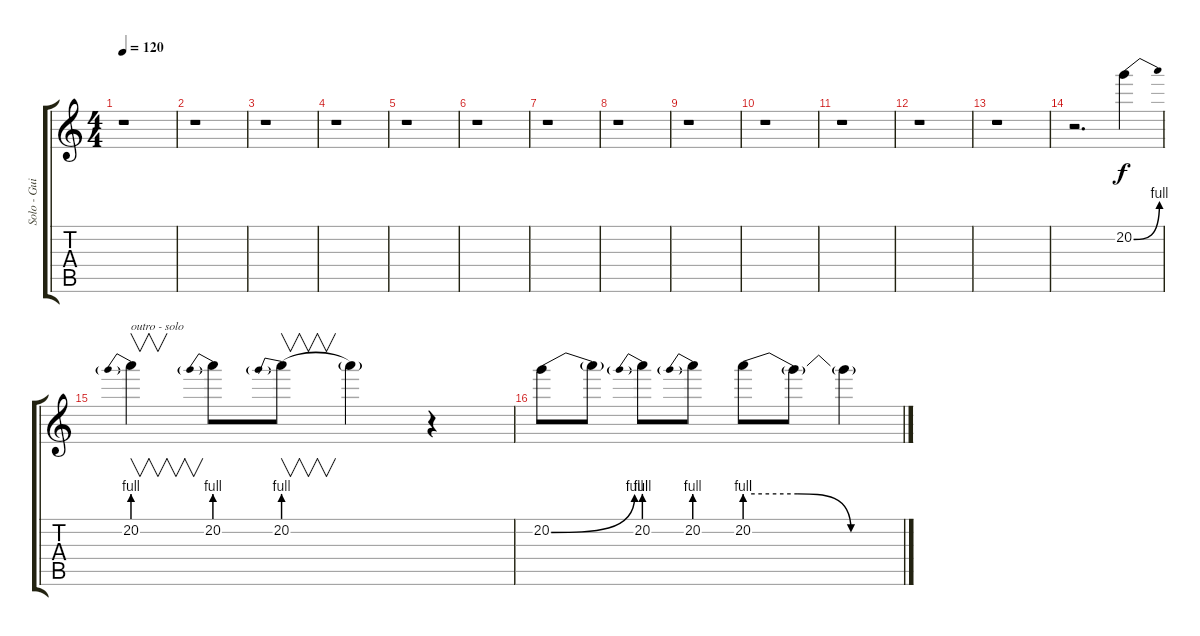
\track ("Solo - Guitar" "Solo - Gui") {instrument distortionguitar}
\staff {score tabs}
\tuning (E4 B3 G3 D3 A2 E2) {hide}
\ts (4 4)
\tempo 120
\clef g2
\ks c
r.1{dy f} |
r.1 |
r.1 |
r.1 |
r.1 |
r.1 |
r.1 |
r.1 |
r.1 |
r.1 |
r.1 |
r.1 |
r.1 |
r.2{d} 20.2{be (bend 0 0 60 4)}.4 |
20.2{be (prebend 0 4 60 4)}.4{v txt "outro - solo"} 20.2{be (prebend 0 4 60 4)}.8 20.2{be (prebend 0 4 60 4)}.8{v} 20.2{t}.4 r.4 |
20.2{be (bend 0 0 60 4)}.8 20.2{t}.8 20.2{be (prebend 0 4 60 4)}.8 20.2{be (prebend 0 4 60 4)}.8 20.2{be (custom 0 4 20 4 40 0 60 0)}.8 20.2{t}.8 20.2{t}.4
